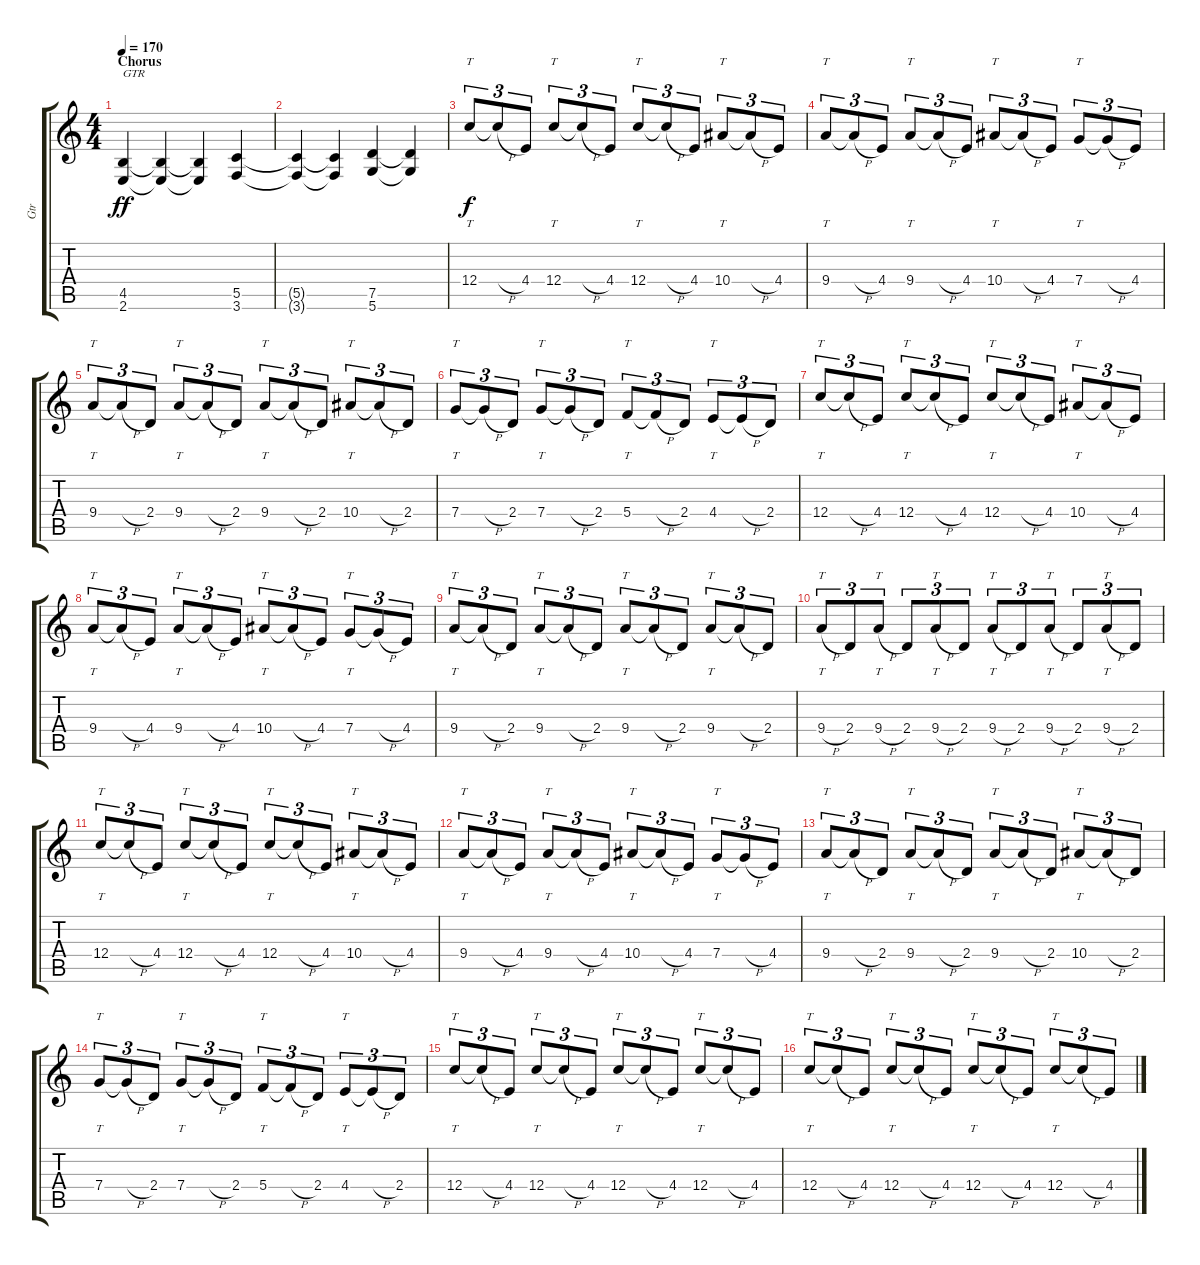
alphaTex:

\track ("Gtr" "Gtr") {instrument distortionguitar}
\staff {score tabs}
\tuning (D4 A3 F3 C3 G2 D2) {hide}
\ts (4 4)
\section ("" "Chorus")
\tempo 170
\clef g2
\ks c
(4.5 2.6).4{txt "GTR" dy ff instrument distortionguitar} (4.5{t} 2.6{t}).4 (4.5{t} 2.6{t}).4 (5.5 3.6).4 |
(5.5{t} 3.6{t}).4 (5.5{t} 3.6{t}).4 (7.5 5.6).4 (7.5{t} 5.6{t}).4 |
12.4.8{tt tu (3 2) dy f} 12.4{h t}.8{tu (3 2)} 4.4.8{tu (3 2)} 12.4.8{tt tu (3 2)} 12.4{h t}.8{tu (3 2)} 4.4.8{tu (3 2)} 12.4.8{tt tu (3 2)} 12.4{h t}.8{tu (3 2)} 4.4.8{tu (3 2)} 10.4.8{tt tu (3 2)} 10.4{h t}.8{tu (3 2)} 4.4.8{tu (3 2)} |
9.4.8{tt tu (3 2)} 9.4{h t}.8{tu (3 2)} 4.4.8{tu (3 2)} 9.4.8{tt tu (3 2)} 9.4{h t}.8{tu (3 2)} 4.4.8{tu (3 2)} 10.4.8{tt tu (3 2)} 10.4{h t}.8{tu (3 2)} 4.4.8{tu (3 2)} 7.4.8{tt tu (3 2)} 7.4{h t}.8{tu (3 2)} 4.4.8{tu (3 2)} |
9.4.8{tt tu (3 2)} 9.4{h t}.8{tu (3 2)} 2.4.8{tu (3 2)} 9.4.8{tt tu (3 2)} 9.4{h t}.8{tu (3 2)} 2.4.8{tu (3 2)} 9.4.8{tt tu (3 2)} 9.4{h t}.8{tu (3 2)} 2.4.8{tu (3 2)} 10.4.8{tt tu (3 2)} 10.4{h t}.8{tu (3 2)} 2.4.8{tu (3 2)} |
7.4.8{tt tu (3 2)} 7.4{h t}.8{tu (3 2)} 2.4.8{tu (3 2)} 7.4.8{tt tu (3 2)} 7.4{h t}.8{tu (3 2)} 2.4.8{tu (3 2)} 5.4.8{tt tu (3 2)} 5.4{h t}.8{tu (3 2)} 2.4.8{tu (3 2)} 4.4.8{tt tu (3 2)} 4.4{h t}.8{tu (3 2)} 2.4.8{tu (3 2)} |
12.4.8{tt tu (3 2)} 12.4{h t}.8{tu (3 2)} 4.4.8{tu (3 2)} 12.4.8{tt tu (3 2)} 12.4{h t}.8{tu (3 2)} 4.4.8{tu (3 2)} 12.4.8{tt tu (3 2)} 12.4{h t}.8{tu (3 2)} 4.4.8{tu (3 2)} 10.4.8{tt tu (3 2)} 10.4{h t}.8{tu (3 2)} 4.4.8{tu (3 2)} |
9.4.8{tt tu (3 2)} 9.4{h t}.8{tu (3 2)} 4.4.8{tu (3 2)} 9.4.8{tt tu (3 2)} 9.4{h t}.8{tu (3 2)} 4.4.8{tu (3 2)} 10.4.8{tt tu (3 2)} 10.4{h t}.8{tu (3 2)} 4.4.8{tu (3 2)} 7.4.8{tt tu (3 2)} 7.4{h t}.8{tu (3 2)} 4.4.8{tu (3 2)} |
9.4.8{tt tu (3 2)} 9.4{h t}.8{tu (3 2)} 2.4.8{tu (3 2)} 9.4.8{tt tu (3 2)} 9.4{h t}.8{tu (3 2)} 2.4.8{tu (3 2)} 9.4.8{tt tu (3 2)} 9.4{h t}.8{tu (3 2)} 2.4.8{tu (3 2)} 9.4.8{tt tu (3 2)} 9.4{h t}.8{tu (3 2)} 2.4.8{tu (3 2)} |
9.4{h}.8{tt tu (3 2)} 2.4.8{tu (3 2)} 9.4{h}.8{tt tu (3 2)} 2.4.8{tu (3 2)} 9.4{h}.8{tt tu (3 2)} 2.4.8{tu (3 2)} 9.4{h}.8{tt tu (3 2)} 2.4.8{tu (3 2)} 9.4{h}.8{tt tu (3 2)} 2.4.8{tu (3 2)} 9.4{h}.8{tt tu (3 2)} 2.4.8{tu (3 2)} |
12.4.8{tt tu (3 2)} 12.4{h t}.8{tu (3 2)} 4.4.8{tu (3 2)} 12.4.8{tt tu (3 2)} 12.4{h t}.8{tu (3 2)} 4.4.8{tu (3 2)} 12.4.8{tt tu (3 2)} 12.4{h t}.8{tu (3 2)} 4.4.8{tu (3 2)} 10.4.8{tt tu (3 2)} 10.4{h t}.8{tu (3 2)} 4.4.8{tu (3 2)} |
9.4.8{tt tu (3 2)} 9.4{h t}.8{tu (3 2)} 4.4.8{tu (3 2)} 9.4.8{tt tu (3 2)} 9.4{h t}.8{tu (3 2)} 4.4.8{tu (3 2)} 10.4.8{tt tu (3 2)} 10.4{h t}.8{tu (3 2)} 4.4.8{tu (3 2)} 7.4.8{tt tu (3 2)} 7.4{h t}.8{tu (3 2)} 4.4.8{tu (3 2)} |
9.4.8{tt tu (3 2)} 9.4{h t}.8{tu (3 2)} 2.4.8{tu (3 2)} 9.4.8{tt tu (3 2)} 9.4{h t}.8{tu (3 2)} 2.4.8{tu (3 2)} 9.4.8{tt tu (3 2)} 9.4{h t}.8{tu (3 2)} 2.4.8{tu (3 2)} 10.4.8{tt tu (3 2)} 10.4{h t}.8{tu (3 2)} 2.4.8{tu (3 2)} |
7.4.8{tt tu (3 2)} 7.4{h t}.8{tu (3 2)} 2.4.8{tu (3 2)} 7.4.8{tt tu (3 2)} 7.4{h t}.8{tu (3 2)} 2.4.8{tu (3 2)} 5.4.8{tt tu (3 2)} 5.4{h t}.8{tu (3 2)} 2.4.8{tu (3 2)} 4.4.8{tt tu (3 2)} 4.4{h t}.8{tu (3 2)} 2.4.8{tu (3 2)} |
12.4.8{tt tu (3 2)} 12.4{h t}.8{tu (3 2)} 4.4.8{tu (3 2)} 12.4.8{tt tu (3 2)} 12.4{h t}.8{tu (3 2)} 4.4.8{tu (3 2)} 12.4.8{tt tu (3 2)} 12.4{h t}.8{tu (3 2)} 4.4.8{tu (3 2)} 12.4.8{tt tu (3 2)} 12.4{h t}.8{tu (3 2)} 4.4.8{tu (3 2)} |
12.4.8{tt tu (3 2)} 12.4{h t}.8{tu (3 2)} 4.4.8{tu (3 2)} 12.4.8{tt tu (3 2)} 12.4{h t}.8{tu (3 2)} 4.4.8{tu (3 2)} 12.4.8{tt tu (3 2)} 12.4{h t}.8{tu (3 2)} 4.4.8{tu (3 2)} 12.4.8{tt tu (3 2)} 12.4{h t}.8{tu (3 2)} 4.4.8{tu (3 2)}
